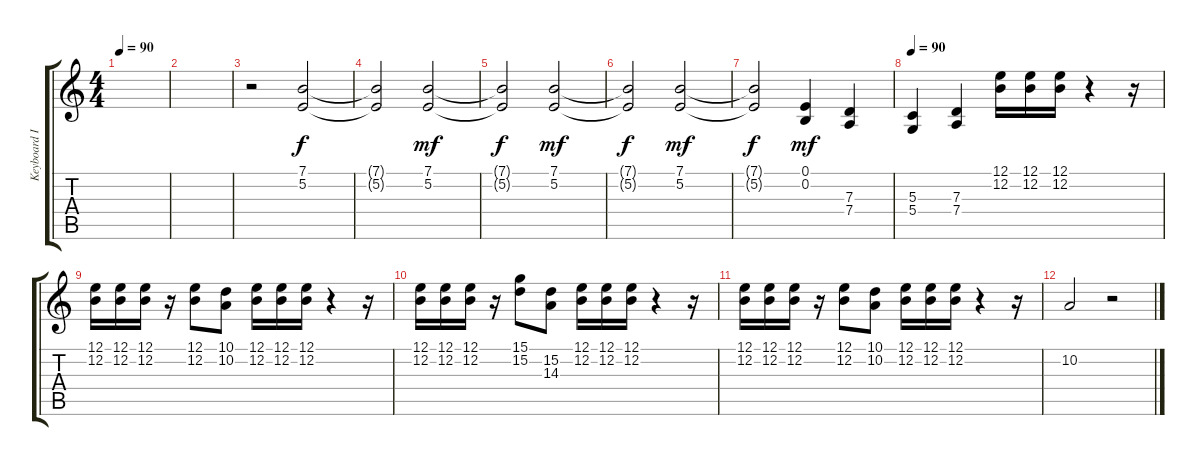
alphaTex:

\track ("Keyboard II" "Keyboard I") {instrument pad4choir}
\staff {score tabs}
\tuning (E4 B3 G3 D3 A2 E2) {hide}
\ts (4 4)
\tempo 90
\clef g2
\ks c
|
|
r.2 (7.1 5.2).2 |
(7.1{t} 5.2{t}).2{dy f} (7.1 5.2).2{dy mf} |
(7.1{t} 5.2{t}).2{dy f} (7.1 5.2).2{dy mf} |
(7.1{t} 5.2{t}).2{dy f} (7.1 5.2).2{dy mf} |
(7.1{t} 5.2{t}).2{dy f} (0.1 0.2).4{dy mf} (7.3 7.4).4 |
\tempo 90
(5.3 5.4).4 (7.3 7.4).4 (12.1 12.2).16 (12.1 12.2).16 (12.1 12.2).16 r.4 r.16 |
(12.1 12.2).16 (12.1 12.2).16 (12.1 12.2).16 r.16 (12.1 12.2).8 (10.1 10.2).8 (12.1 12.2).16 (12.1 12.2).16 (12.1 12.2).16 r.4 r.16 |
(12.1 12.2).16 (12.1 12.2).16 (12.1 12.2).16 r.16 (15.1 15.2).8 (15.2 14.3).8 (12.1 12.2).16 (12.1 12.2).16 (12.1 12.2).16 r.4 r.16 |
(12.1 12.2).16 (12.1 12.2).16 (12.1 12.2).16 r.16 (12.1 12.2).8 (10.1 10.2).8 (12.1 12.2).16 (12.1 12.2).16 (12.1 12.2).16 r.4 r.16 |
10.2.2 r.2
